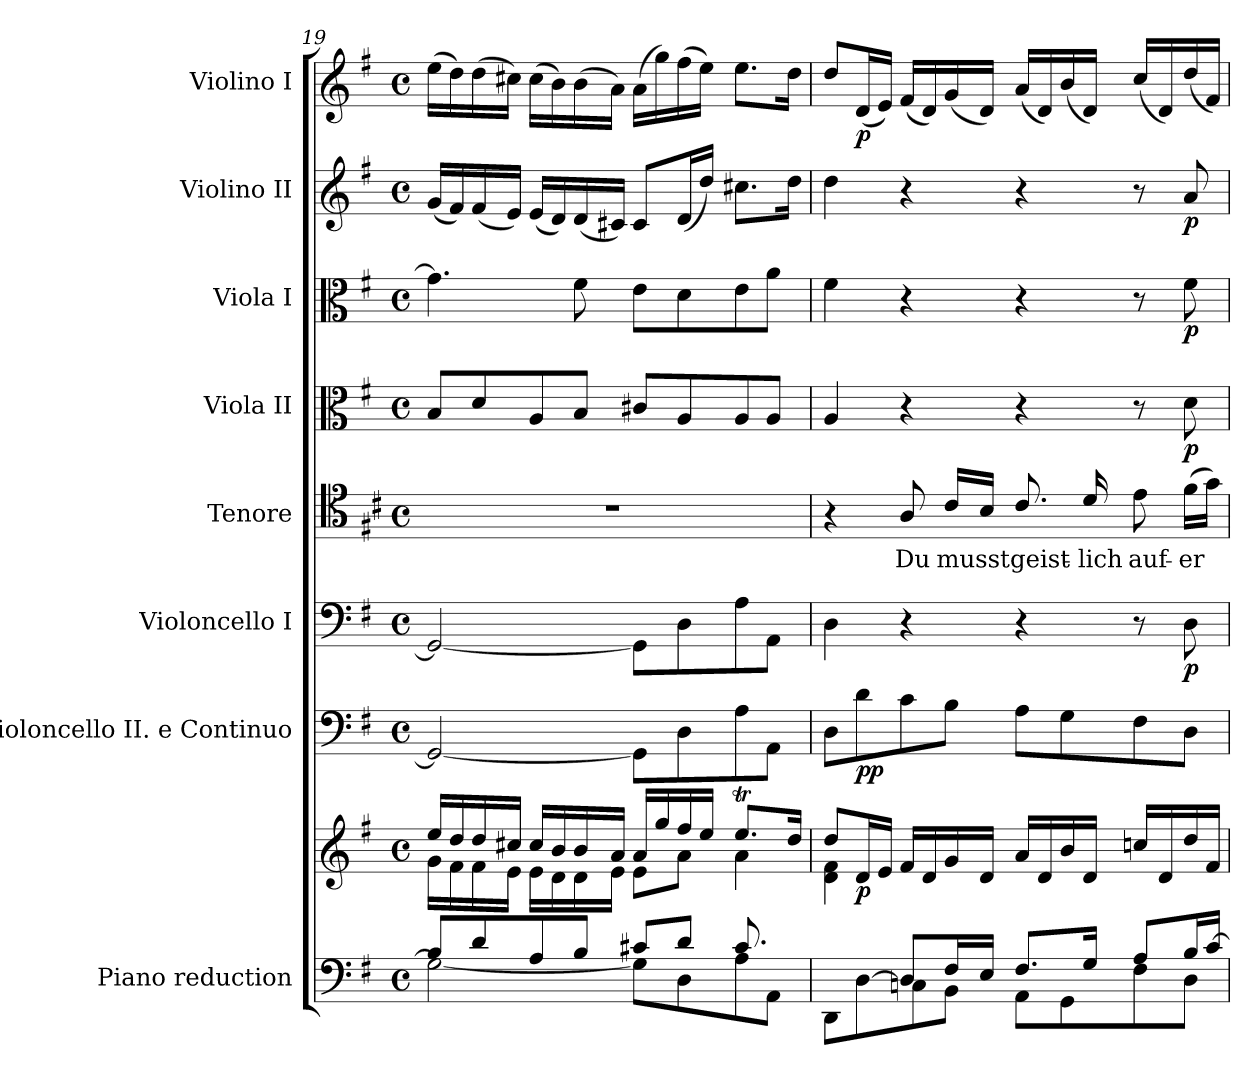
**kern	**kern	**dynam	**kern	**dynam	**kern	**dynam	**kern	**text	**kern	**dynam	**kern	**dynam	**kern	**dynam	**kern	**dynam
*part8	*part8	*part8	*part7	*part7	*part6	*part6	*part5	*part5	*part4	*part4	*part3	*part3	*part2	*part2	*part1	*part1
*staff9	*staff8	*staff8/9	*staff7	*staff7	*staff6	*staff6	*staff5	*staff5	*staff4	*staff4	*staff3	*staff3	*staff2	*staff2	*staff1	*staff1
*I"Piano reduction	*	*	*I"Violoncello II.  e Continuo	*	*I"Violoncello I	*	*I"Tenore	*	*I"Viola II	*	*I"Viola I	*	*I"Violino II	*	*I"Violino I	*
*I'Pno	*	*	*	*	*	*	*	*	*	*	*I'Vla	*	*I'Vln	*	*I'Vln	*
!!LO:PB:g=z
*clefF4	*clefG2	*	*clefF4	*	*clefF4	*	*clefC4	*	*clefC3	*	*clefC3	*	*clefG2	*	*clefG2	*
*	*	*	*ITrd7c12	*	*	*	*ITrd4c7	*	*	*	*	*	*	*	*	*
*k[f#]	*k[f#]	*	*k[f#]	*	*k[f#]	*	*k[f#]	*	*k[f#]	*	*k[f#]	*	*k[f#]	*	*k[f#]	*
*G:	*G:	*	*G:	*	*G:	*	*G:	*	*G:	*	*G:	*	*G:	*	*G:	*
*M4/4	*M4/4	*	*M4/4	*	*M4/4	*	*M4/4	*	*M4/4	*	*M4/4	*	*M4/4	*	*M4/4	*
*met(c)	*met(c)	*	*met(c)	*	*met(c)	*	*met(c)	*	*met(c)	*	*met(c)	*	*met(c)	*	*met(c)	*
=19	=19	=19	=19	=19	=19	=19	=19	=19	=19	=19	=19	=19	=19	=19	=19	=19
*^	*^	*	*	*	*	*	*	*	*	*	*	*	*	*	*	*
*	*	*	*^	*	*	*	*	*	*	*	*	*	*	*	*	*	*	*
8B/L	2G\_	16ee/LL	16g\LL	2...ryy	.	2GGG/_	.	2GG/_	.	1r	.	8B/L	.	4.g\]	.	(<16g/LL	.	(>16ee\LL	.
.	.	16dd/	16f#\	.	.	.	.	.	.	.	.	.	.	.	.	16f#/)	.	16dd\)	.
8d/	.	16dd/	16f#\	.	.	.	.	.	.	.	.	8d/	.	.	.	(<16f#/	.	(>16dd\	.
.	.	16cc#X/JJ	16e\JJ	.	.	.	.	.	.	.	.	.	.	.	.	16e/JJ)	.	16cc#X\JJ)	.
8A/	.	16cc#/LL	16e\LL	.	.	.	.	.	.	.	.	8A/	.	.	.	(<16e/LL	.	(>16cc#\LL	.
.	.	16b/	16d\	.	.	.	.	.	.	.	.	.	.	.	.	16d/)	.	16b\)	.
8B/J	.	16b/	16d\	.	.	.	.	.	.	.	.	8B/J	.	8f#\	.	(<16d/	.	(>16b\	.
.	.	16a/JJ	16e\JJ	.	.	.	.	.	.	.	.	.	.	.	.	16c#X/JJ)	.	16a\JJ)	.
8c#X/L	8G\L]	16a/LL	8e\L	.	.	8GGG\L]	.	8GG\L]	.	.	.	8c#X/L	.	8e\L	.	8c#/L	.	(>16a\LL	.
.	.	16gg/	.	.	.	.	.	.	.	.	.	.	.	.	.	.	.	16gg\)	.
8d/J	8D\	16ff#/	8a\J	.	.	8DD\	.	8D\	.	.	.	8A/	.	8d\	.	(<16d/L	.	(>16ff#\	.
.	.	16ee/JJ	.	.	.	.	.	.	.	.	.	.	.	.	.	16dd/JJ)	.	16ee\JJ)	.
8.c#/L	8A\	8.eeT/L	4a\	.	.	8AA\	.	8A\	.	.	.	8A/	.	8e\	.	8.cc#X\L	.	8.ee\L	.
.	8AA\J	.	.	.	.	8AAA\J	.	8AA\J	.	.	.	8A/J	.	8a\J	.	.	.	.	.
16ryy	.	16dd/Jk	.	16d\Jk	.	.	.	.	.	.	.	.	.	.	.	16dd\Jk	.	16dd\Jk	.
*	*	*	*v	*v	*	*	*	*	*	*	*	*	*	*	*	*	*	*	*
=20	=20	=20	=20	=20	=20	=20	=20	=20	=20	=20	=20	=20	=20	=20	=20	=20	=20	=20
4ryy	8DD\L	8dd/L	4d\ 4f#\	.	8DD\L	.	4D\	.	4r	.	4A/	.	4f#\	.	4dd\	.	8dd/L	.
!	!	!	!	!LO:DY:b	!	!LO:DY:b	!	!	!	!	!	!	!	!	!	!	!	!
!	!	!	!	!	!	!LO:DY:n=1:b	!	!	!	!	!	!	!	!	!	!	!	!LO:DY:b
.	[8D\	16d/L	.	p	8D\	p p	.	.	.	.	.	.	.	.	.	.	(<16d/L	p
.	.	16e/JJ	.	.	.	.	.	.	.	.	.	.	.	.	.	.	16e/JJ)	.
!	!	!	!	!	!	!	!	!	!	!LO:LY:b	!	!	!	!	!	!	!	!
8D/L]	8Cn\	16f#/LL	2.ryy	.	8C\	.	4r	.	8D/	Du	4r	.	4r	.	4r	.	(<16f#/LL	.
.	.	16d/	.	.	.	.	.	.	.	.	.	.	.	.	.	.	16d/)	.
!	!	!	!	!	!	!	!	!	!	!LO:LY:b	!	!	!	!	!	!	!	!
16F#/L	8BB\J	16g/	.	.	8BB\J	.	.	.	16F#/LL	musst	.	.	.	.	.	.	(<16g/	.
16E/JJ	.	16d/JJ	.	.	.	.	.	.	16E/JJ	.	.	.	.	.	.	.	16d/JJ)	.
!	!	!	!	!	!	!	!	!	!	!LO:LY:b	!	!	!	!	!	!	!	!
8.F#/L	8AA\L	16a/LL	.	.	8AA\L	.	4r	.	8.F#/	geist-	4r	.	4r	.	4r	.	(<16a/LL	.
.	.	16d/	.	.	.	.	.	.	.	.	.	.	.	.	.	.	16d/)	.
.	8GG\	16b/	.	.	8GG\	.	.	.	.	.	.	.	.	.	.	.	(<16b/	.
!	!	!	!	!	!	!	!	!	!	!LO:LY:b	!	!	!	!	!	!	!	!
16G/Jk	.	16d/JJ	.	.	.	.	.	.	16G/	-lich	.	.	.	.	.	.	16d/JJ)	.
!	!	!	!	!	!	!	!	!	!	!LO:LY:b	!	!	!	!	!	!	!	!
8A/L	8F#\	16ccn/LL	.	.	8FF#\	.	8r	.	8A\	auf-	8r	.	8r	.	8r	.	(<16cc/LL	.
.	.	16d/	.	.	.	.	.	.	.	.	.	.	.	.	.	.	16d/)	.
!	!	!	!	!	!	!	!	!LO:DY:b	!	!LO:LY:b	!	!LO:DY:b	!	!LO:DY:b	!	!LO:DY:b	!	!
16B/L	8D\J	16dd/	.	.	8DD\J	.	8D\	p	(>16B\LL	-er	8d\	p	8f#\	p	8a/	p	(<16dd/	.
[16c/JJ	.	16f#/JJ	.	.	.	.	.	.	16c\JJ)	.	.	.	.	.	.	.	16f#/JJ)	.
*v	*v	*	*	*	*	*	*	*	*	*	*	*	*	*	*	*	*	*
*	*v	*v	*	*	*	*	*	*	*	*	*	*	*	*	*	*	*
=	=	=	=	=	=	=	=	=	=	=	=	=	=	=	=	=
*-	*-	*-	*-	*-	*-	*-	*-	*-	*-	*-	*-	*-	*-	*-	*-	*-
